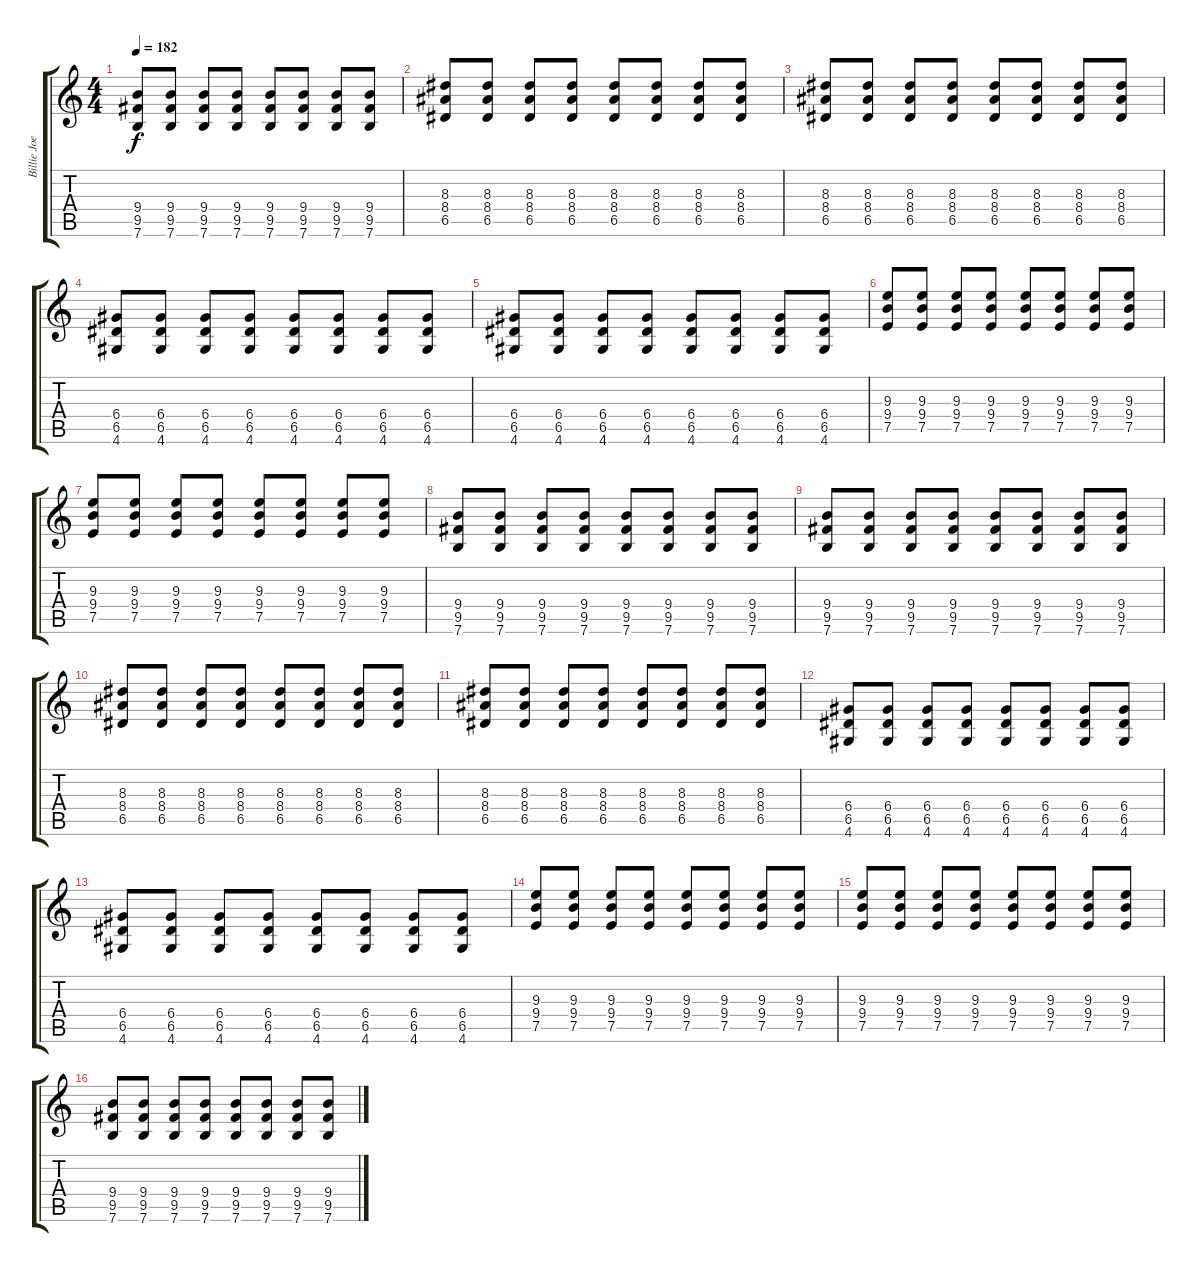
\track ("Billie Joe" "Billie Joe") {instrument overdrivenguitar}
\staff {score tabs}
\tuning (E4 B3 G3 D3 A2 E2) {hide}
\ts (4 4)
\tempo 182
\clef g2
\ks c
(9.4 9.5 7.6).8{dy f} (9.4 9.5 7.6).8 (9.4 9.5 7.6).8 (9.4 9.5 7.6).8 (9.4 9.5 7.6).8 (9.4 9.5 7.6).8 (9.4 9.5 7.6).8 (9.4 9.5 7.6).8 |
(8.3 8.4 6.5).8 (8.3 8.4 6.5).8 (8.3 8.4 6.5).8 (8.3 8.4 6.5).8 (8.3 8.4 6.5).8 (8.3 8.4 6.5).8 (8.3 8.4 6.5).8 (8.3 8.4 6.5).8 |
(8.3 8.4 6.5).8 (8.3 8.4 6.5).8 (8.3 8.4 6.5).8 (8.3 8.4 6.5).8 (8.3 8.4 6.5).8 (8.3 8.4 6.5).8 (8.3 8.4 6.5).8 (8.3 8.4 6.5).8 |
(6.4 6.5 4.6).8 (6.4 6.5 4.6).8 (6.4 6.5 4.6).8 (6.4 6.5 4.6).8 (6.4 6.5 4.6).8 (6.4 6.5 4.6).8 (6.4 6.5 4.6).8 (6.4 6.5 4.6).8 |
(6.4 6.5 4.6).8 (6.4 6.5 4.6).8 (6.4 6.5 4.6).8 (6.4 6.5 4.6).8 (6.4 6.5 4.6).8 (6.4 6.5 4.6).8 (6.4 6.5 4.6).8 (6.4 6.5 4.6).8 |
(9.3 9.4 7.5).8 (9.3 9.4 7.5).8 (9.3 9.4 7.5).8 (9.3 9.4 7.5).8 (9.3 9.4 7.5).8 (9.3 9.4 7.5).8 (9.3 9.4 7.5).8 (9.3 9.4 7.5).8 |
(9.3 9.4 7.5).8 (9.3 9.4 7.5).8 (9.3 9.4 7.5).8 (9.3 9.4 7.5).8 (9.3 9.4 7.5).8 (9.3 9.4 7.5).8 (9.3 9.4 7.5).8 (9.3 9.4 7.5).8 |
(9.4 9.5 7.6).8 (9.4 9.5 7.6).8 (9.4 9.5 7.6).8 (9.4 9.5 7.6).8 (9.4 9.5 7.6).8 (9.4 9.5 7.6).8 (9.4 9.5 7.6).8 (9.4 9.5 7.6).8 |
(9.4 9.5 7.6).8 (9.4 9.5 7.6).8 (9.4 9.5 7.6).8 (9.4 9.5 7.6).8 (9.4 9.5 7.6).8 (9.4 9.5 7.6).8 (9.4 9.5 7.6).8 (9.4 9.5 7.6).8 |
(8.3 8.4 6.5).8 (8.3 8.4 6.5).8 (8.3 8.4 6.5).8 (8.3 8.4 6.5).8 (8.3 8.4 6.5).8 (8.3 8.4 6.5).8 (8.3 8.4 6.5).8 (8.3 8.4 6.5).8 |
(8.3 8.4 6.5).8 (8.3 8.4 6.5).8 (8.3 8.4 6.5).8 (8.3 8.4 6.5).8 (8.3 8.4 6.5).8 (8.3 8.4 6.5).8 (8.3 8.4 6.5).8 (8.3 8.4 6.5).8 |
(6.4 6.5 4.6).8 (6.4 6.5 4.6).8 (6.4 6.5 4.6).8 (6.4 6.5 4.6).8 (6.4 6.5 4.6).8 (6.4 6.5 4.6).8 (6.4 6.5 4.6).8 (6.4 6.5 4.6).8 |
(6.4 6.5 4.6).8 (6.4 6.5 4.6).8 (6.4 6.5 4.6).8 (6.4 6.5 4.6).8 (6.4 6.5 4.6).8 (6.4 6.5 4.6).8 (6.4 6.5 4.6).8 (6.4 6.5 4.6).8 |
(9.3 9.4 7.5).8 (9.3 9.4 7.5).8 (9.3 9.4 7.5).8 (9.3 9.4 7.5).8 (9.3 9.4 7.5).8 (9.3 9.4 7.5).8 (9.3 9.4 7.5).8 (9.3 9.4 7.5).8 |
(9.3 9.4 7.5).8 (9.3 9.4 7.5).8 (9.3 9.4 7.5).8 (9.3 9.4 7.5).8 (9.3 9.4 7.5).8 (9.3 9.4 7.5).8 (9.3 9.4 7.5).8 (9.3 9.4 7.5).8 |
(9.4 9.5 7.6).8 (9.4 9.5 7.6).8 (9.4 9.5 7.6).8 (9.4 9.5 7.6).8 (9.4 9.5 7.6).8 (9.4 9.5 7.6).8 (9.4 9.5 7.6).8 (9.4 9.5 7.6).8
